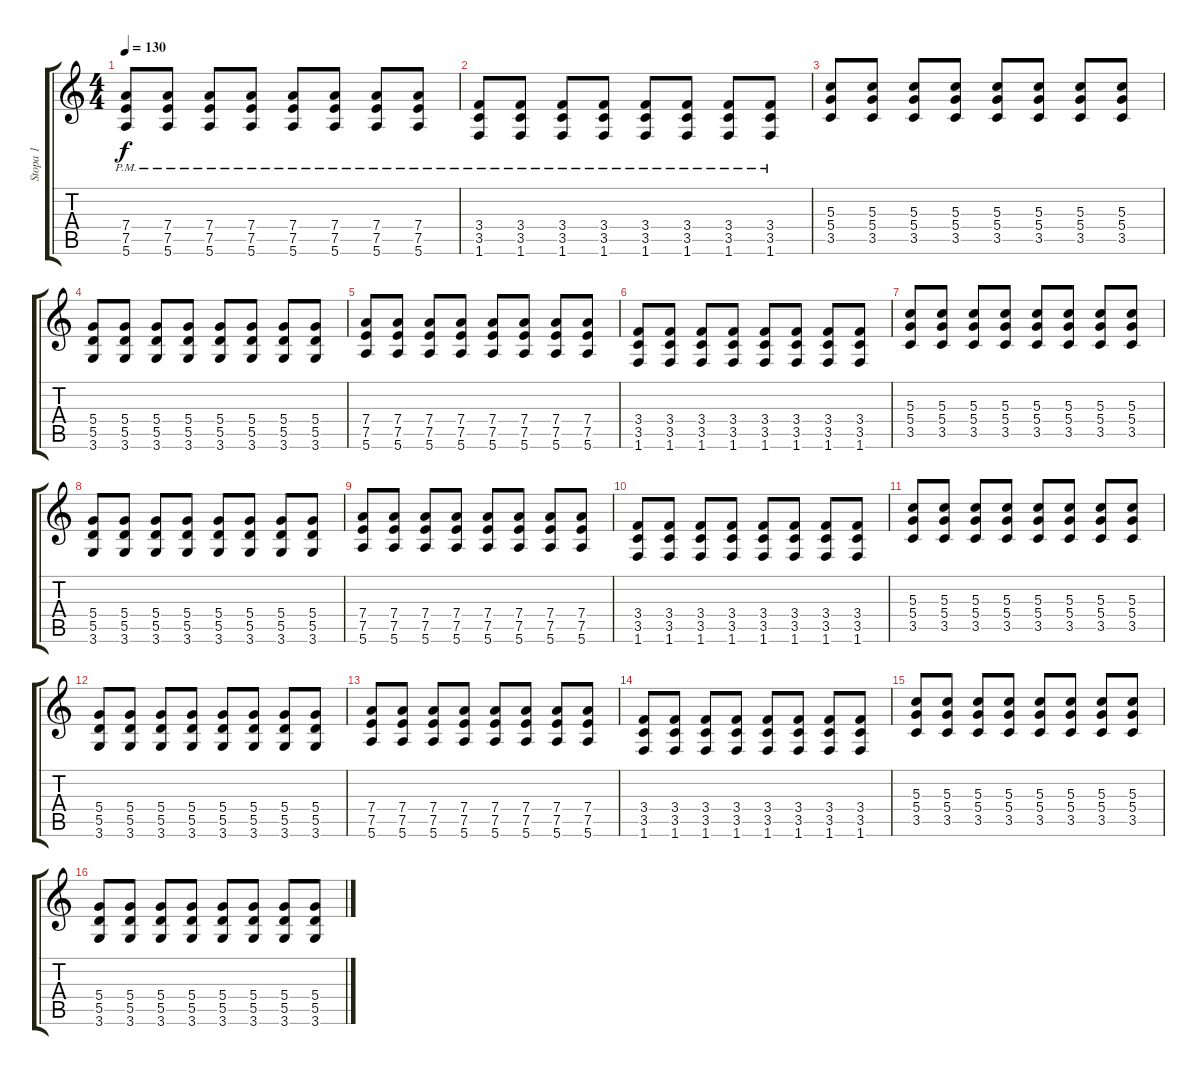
\track ("Stopa 1" "Stopa 1") {instrument overdrivenguitar}
\staff {score tabs}
\tuning (E4 B3 G3 D3 A2 E2) {hide}
\ts (4 4)
\tempo 130
\clef g2
\ks c
(7.4{pm} 7.5{pm} 5.6{pm}).8{dy f} (7.4{pm} 7.5{pm} 5.6{pm}).8 (7.4{pm} 7.5{pm} 5.6{pm}).8 (7.4{pm} 7.5{pm} 5.6{pm}).8 (7.4{pm} 7.5{pm} 5.6{pm}).8 (7.4{pm} 7.5{pm} 5.6{pm}).8 (7.4{pm} 7.5{pm} 5.6{pm}).8 (7.4{pm} 7.5{pm} 5.6{pm}).8 |
(3.4{pm} 3.5{pm} 1.6{pm}).8 (3.4{pm} 3.5{pm} 1.6{pm}).8 (3.4{pm} 3.5{pm} 1.6{pm}).8 (3.4{pm} 3.5{pm} 1.6{pm}).8 (3.4{pm} 3.5{pm} 1.6{pm}).8 (3.4{pm} 3.5{pm} 1.6{pm}).8 (3.4{pm} 3.5{pm} 1.6{pm}).8 (3.4{pm} 3.5{pm} 1.6{pm}).8 |
(5.3 5.4 3.5).8 (5.3 5.4 3.5).8 (5.3 5.4 3.5).8 (5.3 5.4 3.5).8 (5.3 5.4 3.5).8 (5.3 5.4 3.5).8 (5.3 5.4 3.5).8 (5.3 5.4 3.5).8 |
(5.4 5.5 3.6).8 (5.4 5.5 3.6).8 (5.4 5.5 3.6).8 (5.4 5.5 3.6).8 (5.4 5.5 3.6).8 (5.4 5.5 3.6).8 (5.4 5.5 3.6).8 (5.4 5.5 3.6).8 |
(7.4 7.5 5.6).8 (7.4 7.5 5.6).8 (7.4 7.5 5.6).8 (7.4 7.5 5.6).8 (7.4 7.5 5.6).8 (7.4 7.5 5.6).8 (7.4 7.5 5.6).8 (7.4 7.5 5.6).8 |
(3.4 3.5 1.6).8 (3.4 3.5 1.6).8 (3.4 3.5 1.6).8 (3.4 3.5 1.6).8 (3.4 3.5 1.6).8 (3.4 3.5 1.6).8 (3.4 3.5 1.6).8 (3.4 3.5 1.6).8 |
(5.3 5.4 3.5).8 (5.3 5.4 3.5).8 (5.3 5.4 3.5).8 (5.3 5.4 3.5).8 (5.3 5.4 3.5).8 (5.3 5.4 3.5).8 (5.3 5.4 3.5).8 (5.3 5.4 3.5).8 |
(5.4 5.5 3.6).8 (5.4 5.5 3.6).8 (5.4 5.5 3.6).8 (5.4 5.5 3.6).8 (5.4 5.5 3.6).8 (5.4 5.5 3.6).8 (5.4 5.5 3.6).8 (5.4 5.5 3.6).8 |
(7.4 7.5 5.6).8 (7.4 7.5 5.6).8 (7.4 7.5 5.6).8 (7.4 7.5 5.6).8 (7.4 7.5 5.6).8 (7.4 7.5 5.6).8 (7.4 7.5 5.6).8 (7.4 7.5 5.6).8 |
(3.4 3.5 1.6).8 (3.4 3.5 1.6).8 (3.4 3.5 1.6).8 (3.4 3.5 1.6).8 (3.4 3.5 1.6).8 (3.4 3.5 1.6).8 (3.4 3.5 1.6).8 (3.4 3.5 1.6).8 |
(5.3 5.4 3.5).8 (5.3 5.4 3.5).8 (5.3 5.4 3.5).8 (5.3 5.4 3.5).8 (5.3 5.4 3.5).8 (5.3 5.4 3.5).8 (5.3 5.4 3.5).8 (5.3 5.4 3.5).8 |
(5.4 5.5 3.6).8 (5.4 5.5 3.6).8 (5.4 5.5 3.6).8 (5.4 5.5 3.6).8 (5.4 5.5 3.6).8 (5.4 5.5 3.6).8 (5.4 5.5 3.6).8 (5.4 5.5 3.6).8 |
(7.4 7.5 5.6).8 (7.4 7.5 5.6).8 (7.4 7.5 5.6).8 (7.4 7.5 5.6).8 (7.4 7.5 5.6).8 (7.4 7.5 5.6).8 (7.4 7.5 5.6).8 (7.4 7.5 5.6).8 |
(3.4 3.5 1.6).8 (3.4 3.5 1.6).8 (3.4 3.5 1.6).8 (3.4 3.5 1.6).8 (3.4 3.5 1.6).8 (3.4 3.5 1.6).8 (3.4 3.5 1.6).8 (3.4 3.5 1.6).8 |
(5.3 5.4 3.5).8 (5.3 5.4 3.5).8 (5.3 5.4 3.5).8 (5.3 5.4 3.5).8 (5.3 5.4 3.5).8 (5.3 5.4 3.5).8 (5.3 5.4 3.5).8 (5.3 5.4 3.5).8 |
(5.4 5.5 3.6).8 (5.4 5.5 3.6).8 (5.4 5.5 3.6).8 (5.4 5.5 3.6).8 (5.4 5.5 3.6).8 (5.4 5.5 3.6).8 (5.4 5.5 3.6).8 (5.4 5.5 3.6).8
